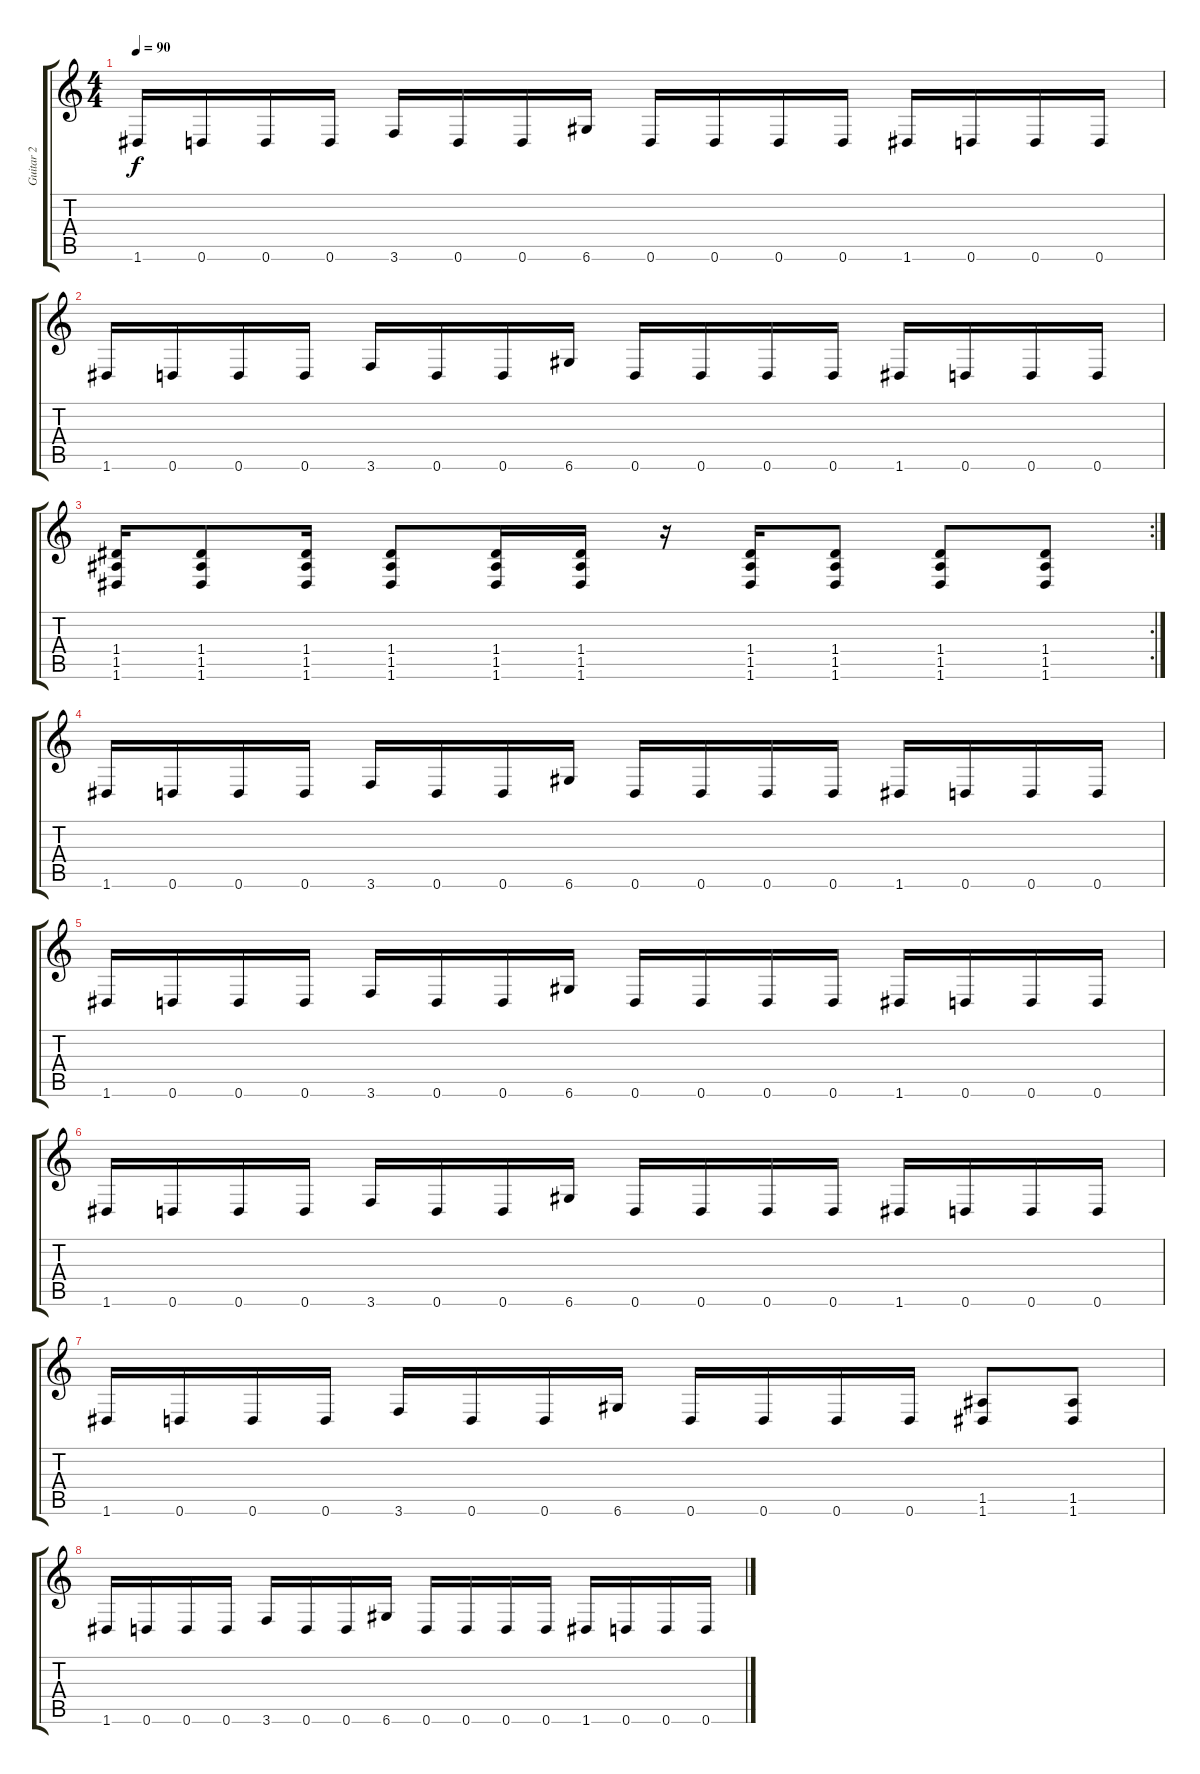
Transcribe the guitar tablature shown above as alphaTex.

\track ("Guitar 2" "Guitar 2") {instrument distortionguitar}
\staff {score tabs}
\tuning (D4 B3 G3 D3 A2 D2) {hide}
\ts (4 4)
\tempo 90
\clef g2
\ks c
1.6.16{dy f} 0.6.16 0.6.16 0.6.16 3.6.16 0.6.16 0.6.16 6.6.16 0.6.16 0.6.16 0.6.16 0.6.16 1.6.16 0.6.16 0.6.16 0.6.16 |
1.6.16 0.6.16 0.6.16 0.6.16 3.6.16 0.6.16 0.6.16 6.6.16 0.6.16 0.6.16 0.6.16 0.6.16 1.6.16 0.6.16 0.6.16 0.6.16 |
\rc 2
(1.4 1.5 1.6).16 (1.4 1.5 1.6).8 (1.4 1.5 1.6).16 (1.4 1.5 1.6).8 (1.4 1.5 1.6).16 (1.4 1.5 1.6).16 r.16 (1.4 1.5 1.6).16 (1.4 1.5 1.6).8 (1.4 1.5 1.6).8 (1.4 1.5 1.6).8 |
1.6.16 0.6.16 0.6.16 0.6.16 3.6.16 0.6.16 0.6.16 6.6.16 0.6.16 0.6.16 0.6.16 0.6.16 1.6.16 0.6.16 0.6.16 0.6.16 |
1.6.16 0.6.16 0.6.16 0.6.16 3.6.16 0.6.16 0.6.16 6.6.16 0.6.16 0.6.16 0.6.16 0.6.16 1.6.16 0.6.16 0.6.16 0.6.16 |
1.6.16 0.6.16 0.6.16 0.6.16 3.6.16 0.6.16 0.6.16 6.6.16 0.6.16 0.6.16 0.6.16 0.6.16 1.6.16 0.6.16 0.6.16 0.6.16 |
1.6.16 0.6.16 0.6.16 0.6.16 3.6.16 0.6.16 0.6.16 6.6.16 0.6.16 0.6.16 0.6.16 0.6.16 (1.5 1.6).8 (1.5 1.6).8 |
1.6.16 0.6.16 0.6.16 0.6.16 3.6.16 0.6.16 0.6.16 6.6.16 0.6.16 0.6.16 0.6.16 0.6.16 1.6.16 0.6.16 0.6.16 0.6.16
